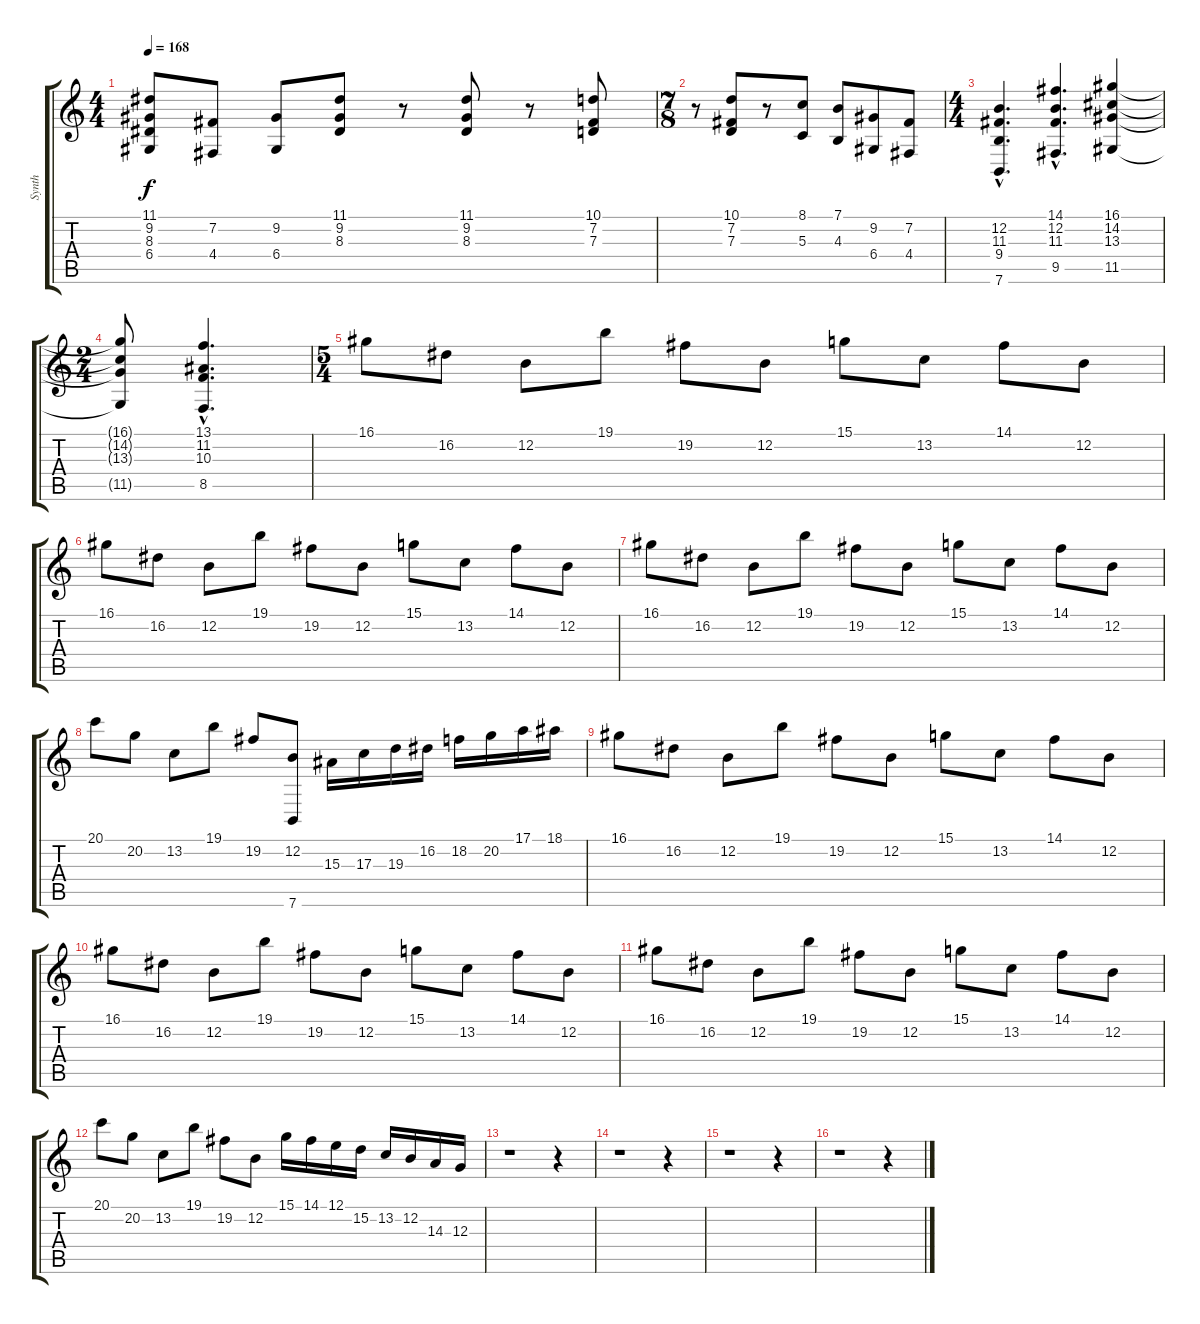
\track ("Synth" "Synth") {instrument rockorgan}
\staff {score tabs}
\tuning (E4 B3 G3 D3 A2 E2) {hide}
\ts (4 4)
\tempo 168
\clef g2
\ks c
(11.1 9.2 8.3 6.4).8{dy f} (7.2 4.4).8 (9.2 6.4).8 (11.1 9.2 8.3).8 r.8 (11.1 9.2 8.3).8 r.8 (10.1 7.2 7.3).8 |
\ts (7 8)
r.8 (10.1 7.2 7.3).8 r.8 (8.1 5.3).8 (7.1 4.3).8 (9.2 6.4).8 (7.2 4.4).8 |
\ts (4 4)
(12.2{hac} 11.3{hac} 9.4{hac} 7.6{hac}).4{d volume 13} (14.1{hac} 12.2{hac} 11.3{hac} 9.5{hac}).4{d} (16.1 14.2 13.3 11.5).4 |
\ts (2 4)
(16.1{t} 14.2{t} 13.3{t} 11.5{t}).8 (13.1{hac} 11.2{hac} 10.3{hac} 8.5{hac}).4{d} |
\ts (5 4)
16.1.8{volume 11 instrument percussiveorgan} 16.2.8 12.2.8 19.1.8 19.2.8 12.2.8 15.1.8 13.2.8 14.1.8 12.2.8 |
16.1.8 16.2.8 12.2.8 19.1.8 19.2.8 12.2.8 15.1.8 13.2.8 14.1.8 12.2.8 |
16.1.8 16.2.8 12.2.8 19.1.8 19.2.8 12.2.8 15.1.8 13.2.8 14.1.8 12.2.8 |
20.1.8 20.2.8 13.2.8 19.1.8 19.2.8 (12.2 7.6).8 15.3.16 17.3.16 19.3.16 16.2.16 18.2.16 20.2.16 17.1.16 18.1.16 |
16.1.8 16.2.8 12.2.8 19.1.8 19.2.8 12.2.8 15.1.8 13.2.8 14.1.8 12.2.8 |
16.1.8 16.2.8 12.2.8 19.1.8 19.2.8 12.2.8 15.1.8 13.2.8 14.1.8 12.2.8 |
16.1.8 16.2.8 12.2.8 19.1.8 19.2.8 12.2.8 15.1.8 13.2.8 14.1.8 12.2.8 |
20.1.8 20.2.8 13.2.8 19.1.8 19.2.8 12.2.8 15.1.16 14.1.16 12.1.16 15.2.16 13.2.16 12.2.16 14.3.16 12.3.16 |
r.1 r.4 |
r.1 r.4 |
r.1 r.4 |
r.1 r.4
